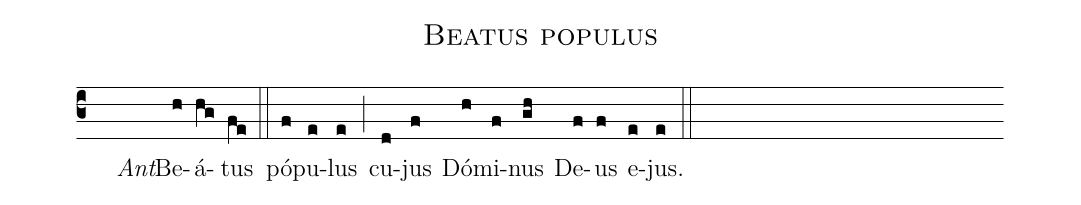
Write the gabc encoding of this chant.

name:Beatus populus;
office-part:Antiphona;
mode:8;
%%
(c3) () <i>Ant.</i>() Be(h)á(hg)tus(fe) (::) pó(f)pu(e)lus(e) (;) cu(d)jus(f) Dó(h)mi(f)nus(gh) De(f)us(f) e(e)jus.(e) (::)
